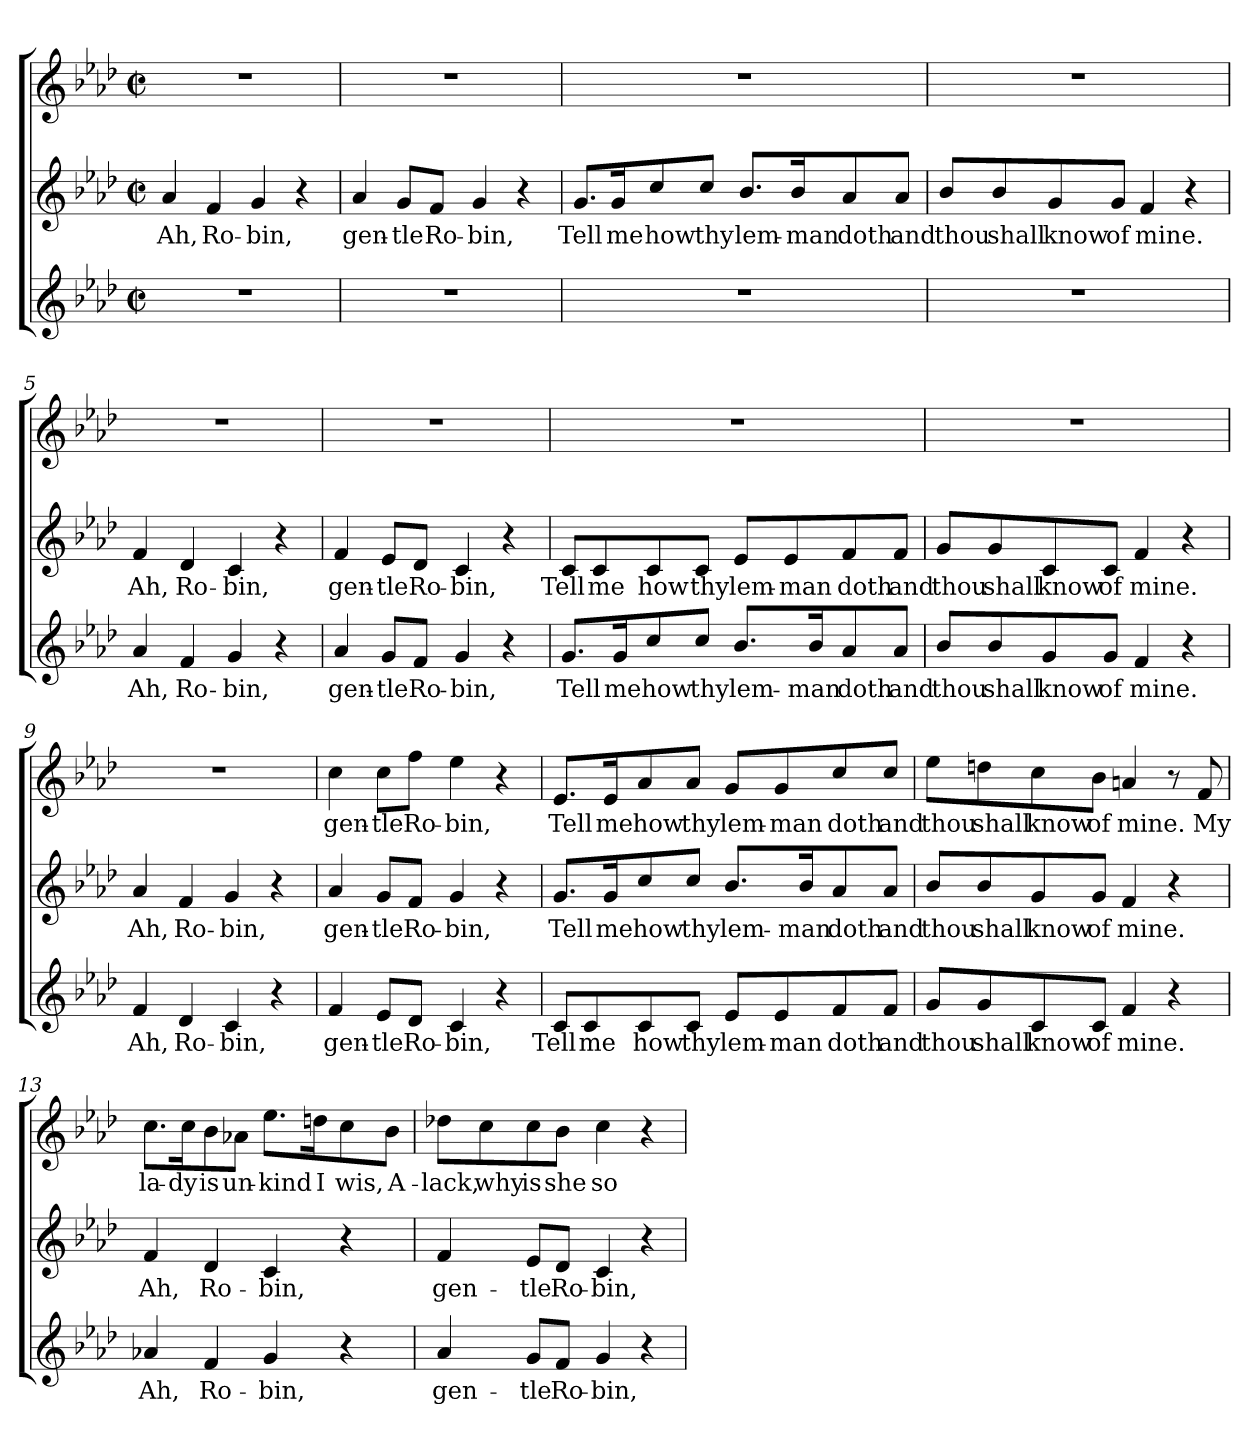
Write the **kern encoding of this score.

**kern	**text	**kern	**text	**kern	**text
*part3	*part3	*part2	*part2	*part1	*part1
*staff3	*staff3	*staff2	*staff2	*staff1	*staff1
*clefG2	*	*clefG2	*	*clefG2	*
*k[b-e-a-d-]	*	*k[b-e-a-d-]	*	*k[b-e-a-d-]	*
*A-:	*	*A-:	*	*A-:	*
*M2/2	*	*M2/2	*	*M2/2	*
*met(c|)	*	*met(c|)	*	*met(c|)	*
=1	=1	=1	=1	=1	=1
1r	.	4a-/	Ah,	1r	.
.	.	4f/	Ro-	.	.
.	.	4g/	-bin,	.	.
.	.	4r	.	.	.
=2	=2	=2	=2	=2	=2
1r	.	4a-/	gen-	1r	.
.	.	8g/L	-tle	.	.
.	.	8f/J	Ro-	.	.
.	.	4g/	-bin,	.	.
.	.	4r	.	.	.
=3	=3	=3	=3	=3	=3
1r	.	8.g/L	Tell	1r	.
.	.	16g/k	me	.	.
.	.	8cc/	how	.	.
.	.	8cc/J	thy	.	.
.	.	8.b-/L	lem-	.	.
.	.	16b-/k	-man	.	.
.	.	8a-/	doth	.	.
.	.	8a-/J	and	.	.
=4	=4	=4	=4	=4	=4
1r	.	8b-/L	thou	1r	.
.	.	8b-/	shall	.	.
.	.	8g/	know	.	.
.	.	8g/J	of	.	.
.	.	4f/	mine.	.	.
.	.	4r	.	.	.
!!LO:LB:g=z
=5	=5	=5	=5	=5	=5
4a-/	Ah,	4f/	Ah,	1r	.
4f/	Ro-	4d-/	Ro-	.	.
4g/	-bin,	4c/	-bin,	.	.
4r	.	4r	.	.	.
=6	=6	=6	=6	=6	=6
4a-/	gen-	4f/	gen-	1r	.
8g/L	-tle	8e-/L	-tle	.	.
8f/J	Ro-	8d-/J	Ro-	.	.
4g/	-bin,	4c/	-bin,	.	.
4r	.	4r	.	.	.
=7	=7	=7	=7	=7	=7
8.g/L	Tell	8c/L	Tell	1r	.
.	.	8c/	me	.	.
16g/k	me	.	.	.	.
8cc/	how	8c/	how	.	.
8cc/J	thy	8c/J	thy	.	.
8.b-/L	lem-	8e-/L	lem-	.	.
.	.	8e-/	-man	.	.
16b-/k	-man	.	.	.	.
8a-/	doth	8f/	doth	.	.
8a-/J	and	8f/J	and	.	.
=8	=8	=8	=8	=8	=8
8b-/L	thou	8g/L	thou	1r	.
8b-/	shall	8g/	shall	.	.
8g/	know	8c/	know	.	.
8g/J	of	8c/J	of	.	.
4f/	mine.	4f/	mine.	.	.
4r	.	4r	.	.	.
!!LO:LB:g=z
=9	=9	=9	=9	=9	=9
4f/	Ah,	4a-/	Ah,	1r	.
4d-/	Ro-	4f/	Ro-	.	.
4c/	-bin,	4g/	-bin,	.	.
4r	.	4r	.	.	.
=10	=10	=10	=10	=10	=10
4f/	gen-	4a-/	gen-	4cc\	gen-
8e-/L	-tle	8g/L	-tle	8cc\L	-tle
8d-/J	Ro-	8f/J	Ro-	8ff\J	Ro-
4c/	-bin,	4g/	-bin,	4ee-\	-bin,
4r	.	4r	.	4r	.
=11	=11	=11	=11	=11	=11
8c/L	Tell	8.g/L	Tell	8.e-/L	Tell
8c/	me	.	.	.	.
.	.	16g/k	me	16e-/k	me
8c/	how	8cc/	how	8a-/	how
8c/J	thy	8cc/J	thy	8a-/J	thy
8e-/L	lem-	8.b-/L	lem-	8g/L	lem-
8e-/	-man	.	.	8g/	-man
.	.	16b-/k	-man	.	.
8f/	doth	8a-/	doth	8cc/	doth
8f/J	and	8a-/J	and	8cc/J	and
=12	=12	=12	=12	=12	=12
8g/L	thou	8b-/L	thou	8ee-\L	thou
8g/	shall	8b-/	shall	8ddn\	shall
8c/	know	8g/	know	8cc\	know
8c/J	of	8g/J	of	8b-\J	of
4f/	mine.	4f/	mine.	4an/	mine.
4r	.	4r	.	8r	.
.	.	.	.	8f/	My
!!LO:PB:g=z
=13	=13	=13	=13	=13	=13
4a-X/	Ah,	4f/	Ah,	8.cc\L	la-
.	.	.	.	16cc\k	-dy
4f/	Ro-	4d-/	Ro-	8b-\	is
.	.	.	.	8a-X\J	un-
4g/	-bin,	4c/	-bin,	8.ee-\L	-kind
.	.	.	.	16ddn\k	I
4r	.	4r	.	8cc\	wis,
.	.	.	.	8b-\J	A-
=14	=14	=14	=14	=14	=14
4a-/	gen-	4f/	gen-	8dd-X\L	-lack,
.	.	.	.	8cc\	why
8g/L	-tle	8e-/L	-tle	8cc\	is
8f/J	Ro-	8d-/J	Ro-	8b-\J	she
4g/	-bin,	4c/	-bin,	4cc\	so
4r	.	4r	.	4r	.
=	=	=	=	=	=
*-	*-	*-	*-	*-	*-
